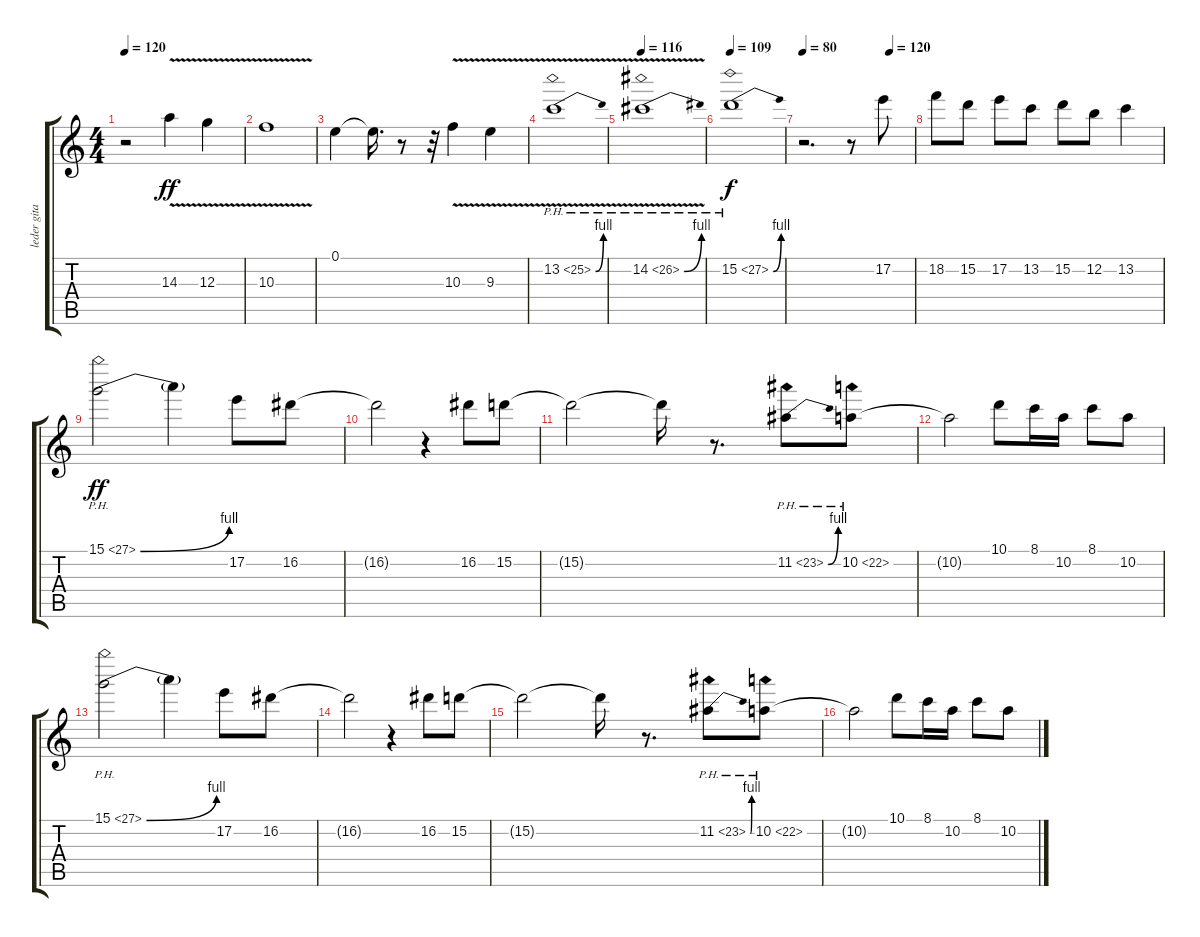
\track ("leder gitar" "leder gita") {instrument distortionguitar}
\staff {score tabs}
\tuning (E4 B3 G3 D3 A2 E2) {hide}
\ts (4 4)
\tempo 120
\clef g2
\ks c
r.2{dy ff} 14.3{v}.4 12.3{v}.4 |
10.3{v}.1 |
0.1.4 0.1{t}.16{d} r.8 r.32 10.3{v}.4 9.3{v}.4 |
13.2{be (bend 0 0 60 4) ph 12 v}.1 |
\tempo 116
14.2{be (bend 0 0 60 4) ph 12 v}.1 |
\tempo 109
15.2{be (bend 0 0 60 4) ph 12}.1{dy f} |
\tempo 80
\tempo (120 0.78125)
r.2{d} r.8 17.2.8 |
18.2.8 15.2.8 17.2.8 13.2.8 15.2.8 12.2.8 13.2.4 |
15.1{be (bend 0 0 60 4) ph 12}.2{dy ff} 15.1{t}.4 17.2.8 16.2.8 |
16.2{t}.2 r.4 16.2.8 15.2.8 |
15.2{t}.2 15.2{t}.16 r.8{d} 11.2{be (bend 0 0 60 4) ph 12}.8 10.2{ph 12}.8 |
10.2{t}.2 10.1.8 8.1.16 10.2.16 8.1.8 10.2.8 |
15.1{be (bend 0 0 60 4) ph 12}.2 15.1{t}.4 17.2.8 16.2.8 |
16.2{t}.2 r.4 16.2.8 15.2.8 |
15.2{t}.2 15.2{t}.16 r.8{d} 11.2{be (bend 0 0 60 4) ph 12}.8 10.2{ph 12}.8 |
10.2{t}.2 10.1.8 8.1.16 10.2.16 8.1.8 10.2.8
